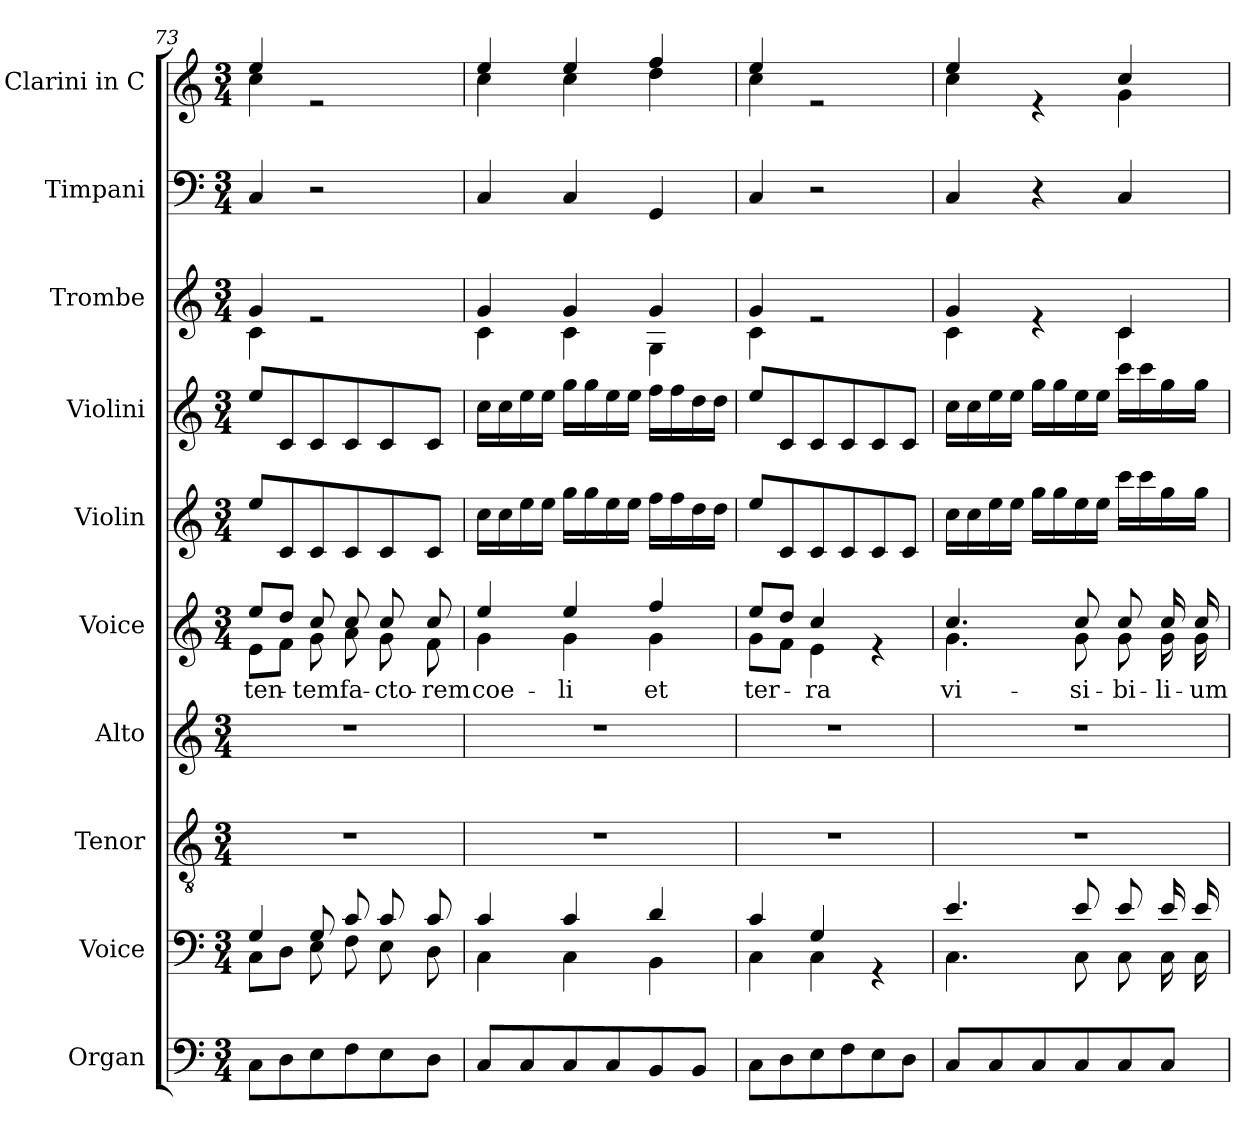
**kern	**kern	**kern	**kern	**kern	**text	**kern	**kern	**kern	**kern	**kern
*part10	*part9	*part8	*part7	*part6	*part6	*part5	*part4	*part3	*part2	*part1
*staff10	*staff9	*staff8	*staff7	*staff6	*staff6	*staff5	*staff4	*staff3	*staff2	*staff1
*I"Organ	*I"Voice	*I"Tenor	*I"Alto	*I"Voice	*	*I"Violin	*I"Violini	*I"Trombe	*I"Timpani	*I"Clarini in C
*	*	*	*	*	*	*I'Vln	*I'Vln	*I'T	*I'Timp	*I'C
!!LO:PB:g=z
*clefF4	*clefF4	*clefGv2	*clefG2	*clefG2	*	*clefG2	*clefG2	*clefG2	*clefF4	*clefG2
*k[]	*k[]	*k[]	*k[]	*k[]	*	*k[]	*k[]	*k[]	*k[]	*k[]
*M3/4	*M3/4	*M3/4	*M3/4	*M3/4	*	*M3/4	*M3/4	*M3/4	*M3/4	*M3/4
=73	=73	=73	=73	=73	=73	=73	=73	=73	=73	=73
*	*^	*	*	*	*	*	*	*	*	*
!	!	!	!	!	!	!LO:LY:b	!	!	!	!	!
*	*	*	*	*	*^	*	*	*	*^	*	*^
8C\L	4G/	8C\L	2.r	2.r	8ee/L	8e\L	-ten-	8ee/L	8ee/L	4g/	4c\	4C/	4ee/	4cc\
8D\	.	8D\J	.	.	8dd/J	8f\J	.	8c/	8c/	.	.	.	.	.
!	!	!	!	!	!	!	!LO:LY:b	!	!	!	!	!	!	!
8E\	8G/	8E\	.	.	8cc/	8g\	-tem	8c/	8c/	2re	2ryy	2r	2re	2ryy
!	!	!	!	!	!	!	!LO:LY:b	!	!	!	!	!	!	!
8F\	8c/	8F\	.	.	8cc/	8a\	fa-	8c/	8c/	.	.	.	.	.
!	!	!	!	!	!	!	!LO:LY:b	!	!	!	!	!	!	!
8E\	8c/	8E\	.	.	8cc/	8g\	-cto-	8c/	8c/	.	.	.	.	.
!	!	!	!	!	!	!	!LO:LY:b	!	!	!	!	!	!	!
8D\J	8c/	8D\	.	.	8cc/	8f\	-rem	8c/J	8c/J	.	.	.	.	.
=74	=74	=74	=74	=74	=74	=74	=74	=74	=74	=74	=74	=74	=74	=74
!	!	!	!	!	!	!	!LO:LY:b	!	!	!	!	!	!	!
8C/L	4c/	4C\	2.r	2.r	4ee/	4g\	coe-	16cc\LL	16cc\LL	4g/	4c\	4C/	4ee/	4cc\
.	.	.	.	.	.	.	.	16cc\	16cc\	.	.	.	.	.
8C/	.	.	.	.	.	.	.	16ee\	16ee\	.	.	.	.	.
.	.	.	.	.	.	.	.	16ee\JJ	16ee\JJ	.	.	.	.	.
!	!	!	!	!	!	!	!LO:LY:b	!	!	!	!	!	!	!
8C/	4c/	4C\	.	.	4ee/	4g\	-li	16gg\LL	16gg\LL	4g/	4c\	4C/	4ee/	4cc\
.	.	.	.	.	.	.	.	16gg\	16gg\	.	.	.	.	.
8C/	.	.	.	.	.	.	.	16ee\	16ee\	.	.	.	.	.
.	.	.	.	.	.	.	.	16ee\JJ	16ee\JJ	.	.	.	.	.
!	!	!	!	!	!	!	!LO:LY:b	!	!	!	!	!	!	!
8BB/	4d/	4BB\	.	.	4ff/	4g\	et	16ff\LL	16ff\LL	4g/	4G\	4GG/	4ff/	4dd\
.	.	.	.	.	.	.	.	16ff\	16ff\	.	.	.	.	.
8BB/J	.	.	.	.	.	.	.	16dd\	16dd\	.	.	.	.	.
.	.	.	.	.	.	.	.	16dd\JJ	16dd\JJ	.	.	.	.	.
=75	=75	=75	=75	=75	=75	=75	=75	=75	=75	=75	=75	=75	=75	=75
!	!	!	!	!	!	!	!LO:LY:b	!	!	!	!	!	!	!
8C\L	4c/	4C\	2.r	2.r	8ee/L	8g\L	ter-	8ee/L	8ee/L	4g/	4c\	4C/	4ee/	4cc\
8D\	.	.	.	.	8dd/J	8f\J	.	8c/	8c/	.	.	.	.	.
!	!	!	!	!	!	!	!LO:LY:b	!	!	!	!	!	!	!
8E\	4G/	4C\	.	.	4cc/	4e\	-ra	8c/	8c/	2re	2ryy	2r	2re	2ryy
8F\	.	.	.	.	.	.	.	8c/	8c/	.	.	.	.	.
8E\	4rGG	4ryy	.	.	4re	4ryy	.	8c/	8c/	.	.	.	.	.
8D\J	.	.	.	.	.	.	.	8c/J	8c/J	.	.	.	.	.
=76	=76	=76	=76	=76	=76	=76	=76	=76	=76	=76	=76	=76	=76	=76
!	!	!	!	!	!	!	!LO:LY:b	!	!	!	!	!	!	!
8C/L	4.e/	4.C\	2.r	2.r	4.cc/	4.g\	vi-	16cc\LL	16cc\LL	4g/	4c\	4C/	4ee/	4cc\
.	.	.	.	.	.	.	.	16cc\	16cc\	.	.	.	.	.
8C/	.	.	.	.	.	.	.	16ee\	16ee\	.	.	.	.	.
.	.	.	.	.	.	.	.	16ee\JJ	16ee\JJ	.	.	.	.	.
8C/	.	.	.	.	.	.	.	16gg\LL	16gg\LL	4re	4ryy	4r	4re	4ryy
.	.	.	.	.	.	.	.	16gg\	16gg\	.	.	.	.	.
!	!	!	!	!	!	!	!LO:LY:b	!	!	!	!	!	!	!
8C/	8e/	8C\	.	.	8cc/	8g\	-si-	16ee\	16ee\	.	.	.	.	.
.	.	.	.	.	.	.	.	16ee\JJ	16ee\JJ	.	.	.	.	.
!	!	!	!	!	!	!	!LO:LY:b	!	!	!	!	!	!	!
8C/	8e/	8C\	.	.	8cc/	8g\	-bi-	16ccc\LL	16ccc\LL	4c/	4c\	4C/	4cc/	4g\
.	.	.	.	.	.	.	.	16ccc\	16ccc\	.	.	.	.	.
!	!	!	!	!	!	!	!LO:LY:b	!	!	!	!	!	!	!
8C/J	16e/	16C\	.	.	16cc/	16g\	-li-	16gg\	16gg\	.	.	.	.	.
!	!	!	!	!	!	!	!LO:LY:b	!	!	!	!	!	!	!
.	16e/	16C\	.	.	16cc/	16g\	-um	16gg\JJ	16gg\JJ	.	.	.	.	.
*	*v	*v	*	*	*v	*v	*	*	*	*v	*v	*	*v	*v
=	=	=	=	=	=	=	=	=	=	=
*-	*-	*-	*-	*-	*-	*-	*-	*-	*-	*-
